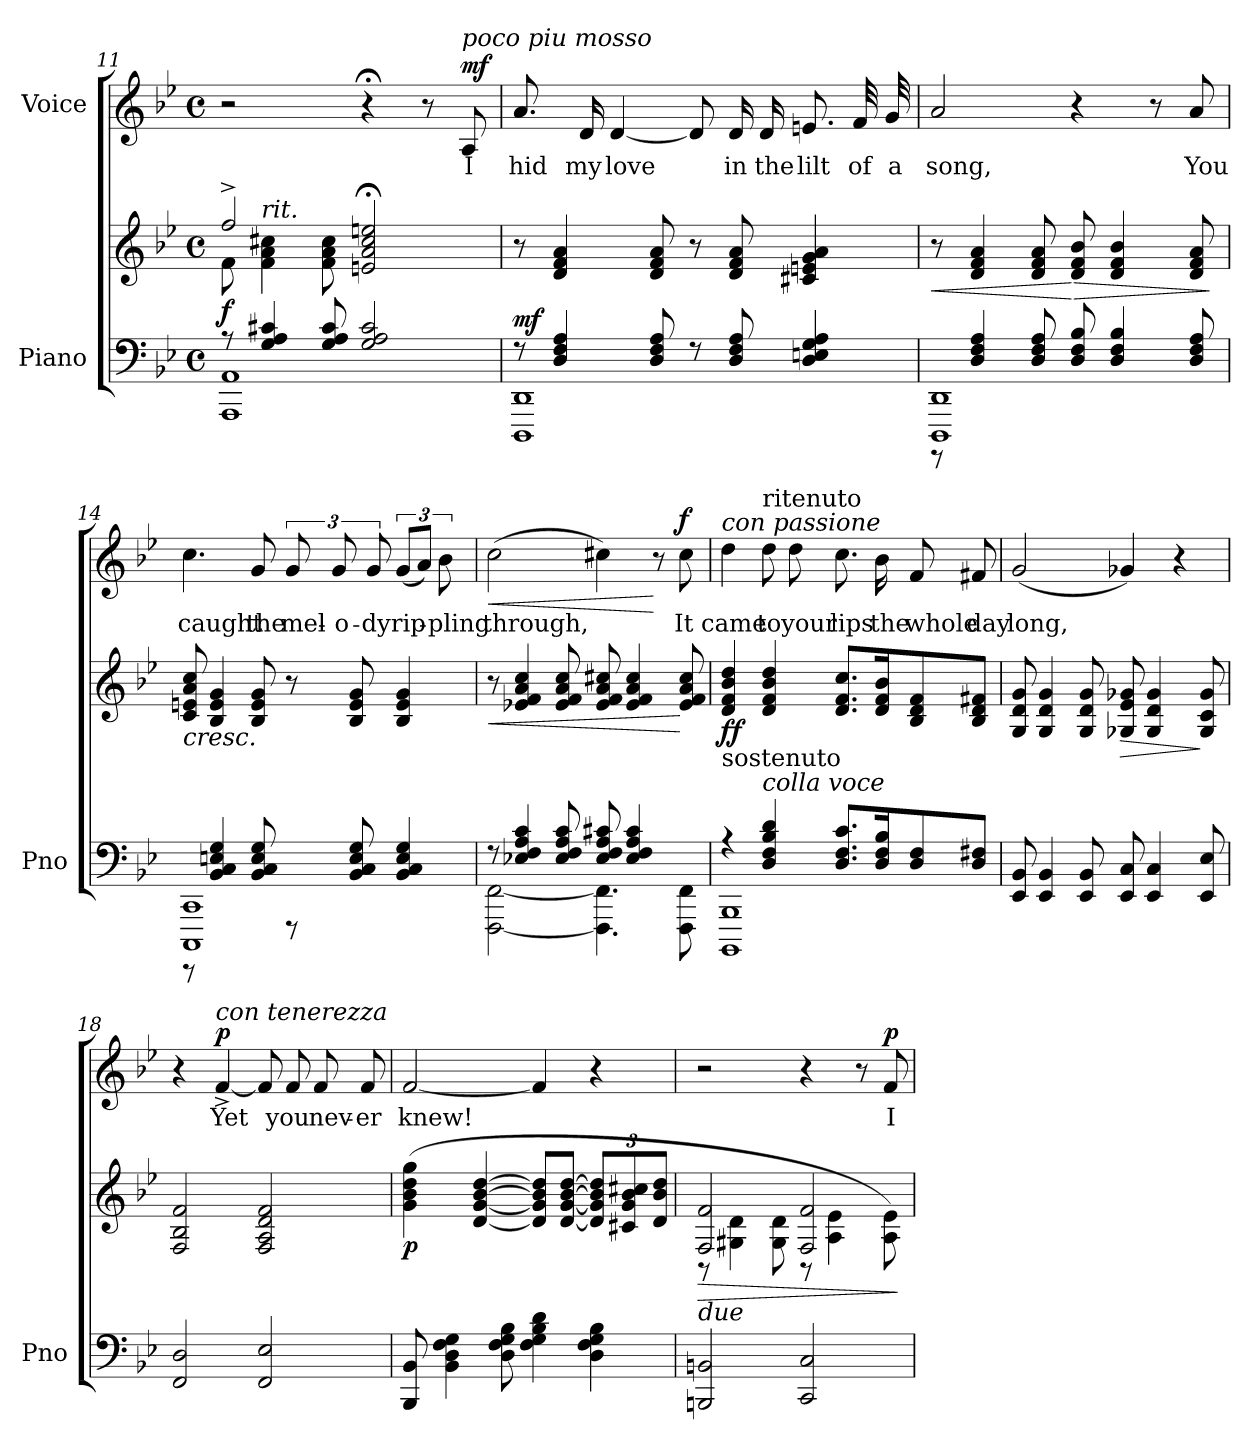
**kern	**kern	**dynam	**kern	**text	**dynam
*part2	*part2	*part2	*part1	*part1	*part1
*staff3	*staff2	*staff2/3	*staff1	*staff1	*staff1
*I"Piano	*	*	*I"Voice	*	*
*I'Pno	*	*	*	*	*
*clefF4	*clefG2	*	*clefG2	*	*
*k[b-e-]	*k[b-e-]	*	*k[b-e-]	*	*
*M4/4	*M4/4	*	*M4/4	*	*
*met(c)	*met(c)	*	*met(c)	*	*
=11	=11	=11	=11	=11	=11
*^	*^	*	*	*	*
*	*^	*	*	*	*	*	*
!	!	!	!	!	!LO:DY:b	!	!	!
8r	1AAA 1AA	2ryy	2ff^/	8f\	f	2r	.	.
!	!	!	!	!LO:TX:i:t=rit.	!	!	!	!
4G/ 4A/ 4c#X/	.	.	.	4f\ 4a\ 4cc#X\	.	.	.	.
8G/ 8A/ 8c#/	.	.	.	8f\ 8a\ 8cc#\	.	.	.	.
2G/ 2A/ 2c#/	.	4ryy	2en/;< 2a/;< 2cc#/;< 2een/;<	2ryy	.	4r;<	.	.
.	.	8ryy	.	.	.	8r	.	.
!	!	!	!	!	!	!LO:TX:i:t=poco piu mosso	!	!
!	!	!	!	!	!	!	!	!LO:DY:a
.	.	8ryy	.	.	.	8A/	I	mf
*	*	*	*v	*v	*	*	*	*
=12	=12	=12	=12	=12	=12	=12	=12
!	!	!	!	!LO:DY:a=2	!	!	!
*	*v	*v	*	*	*	*	*
8r	1DDD 1DD	8r	mf	8.a/	hid	.
4D/ 4F/ 4A/	.	4d/ 4f/ 4a/	.	.	.	.
.	.	.	.	16d/	my	.
.	.	.	.	[4d/	love	.
8D/ 8F/ 8A/	.	8d/ 8f/ 8a/	.	.	.	.
8r	.	8r	.	8d/]	.	.
8D/ 8F/ 8A/	.	8d/ 8f/ 8a/	.	16d/	in	.
.	.	.	.	16d/	the	.
4D/ 4En/ 4G/ 4A/	.	4c#X/ 4en/ 4g/ 4a/	.	8.en/	lilt	.
.	.	.	.	32f/	of	.
.	.	.	.	32g/	a	.
=13	=13	=13	=13	=13	=13	=13
!	!	!	!LO:HP:b	!	!	!
1DDD 1DD	8r	8r	<	2a/	song,	.
.	4D/ 4F/ 4A/	4d/ 4f/ 4a/	.	.	.	.
.	8D/ 8F/ 8A/	8d/ 8f/ 8a/	.	.	.	.
!	!	!	!LO:HP:n=1:b	!	!	!
.	8D/ 8F/ 8B-/	8d/ 8f/ 8b-/	[ >	4r	.	.
.	4D/ 4F/ 4B-/	4d/ 4f/ 4b-/	.	.	.	.
.	.	.	.	8r	.	.
.	8D/ 8F/ 8A/	8d/ 8f/ 8a/	.	8a/	You	.
*v	*v	*	*	*	*	*
.	.	]	.	.	.
=14	=14	=14	=14	=14	=14
*^	*	*	*	*	*
!	!	!LO:TX:b:i:t=cresc.	!	!	!	!
1CCC 1CC	8r	8c/ 8en/ 8a/ 8cc/	.	4.cc\	caught	.
.	4BB-/ 4C/ 4En/ 4G/	4B-/ 4e/ 4g/	.	.	.	.
.	8BB-/ 8C/ 8E/ 8G/	8B-/ 8e/ 8g/	.	8g/	the	.
.	8r	8r	.	12g/	mel-	.
.	.	.	.	12g/	-o-	.
.	8BB-/ 8C/ 8E/ 8G/	8B-/ 8e/ 8g/	.	.	.	.
.	.	.	.	12g/	-dy	.
.	4BB-/ 4C/ 4E/ 4G/	4B-/ 4e/ 4g/	.	(12g/L	rip-	.
.	.	.	.	12a/J)	.	.
.	.	.	.	12b-\	-pling	.
=15	=15	=15	=15	=15	=15	=15
!	!	!	!LO:HP:b	!	!	!LO:HP:b
8r	[2FFF\ [2FF\	8r	<	(2cc\	through,	<
4E-X/ 4F/ 4A/ 4c/	.	4e-X/ 4f/ 4a/ 4cc/	.	.	.	.
8E-/ 8F/ 8A/ 8c/	.	8e-/ 8f/ 8a/ 8cc/	.	.	.	.
8E-/ 8F/ 8A/ 8c#X/	4.FFF\] 4.FF\]	8e-/ 8f/ 8a/ 8cc#X/	.	4cc#X\)	.	.
4E-/ 4F/ 4A/ 4c#/	.	4e-/ 4f/ 4a/ 4cc#/	.	.	.	.
.	.	.	.	8r	.	[
!	!	!	!	!	!	!LO:DY:a
8FFF\ 8FF\	8ryy	8e-/ 8f/ 8a/ 8cc#/	[	8cc#\	It	f
=16	=16	=16	=16	=16	=16	=16
!	!	!	!	!LO:TX:i:t=con passione	!	!
!	!	!LO:TX:b:t=sostenuto	!	!	!	!
!	!	!	!LO:DY:b	!	!	!
4r	1BBBB- 1BBB-	4d/ 4f/ 4b-/ 4dd/	ff	4dd\	came	.
!	!	!	!	!LO:TX:a:t=ritenuto	!	!
!LO:TX:i:t=colla voce	!	!	!	!	!	!
4D/ 4F/ 4B-/ 4d/	.	4d/ 4f/ 4b-/ 4dd/	.	8dd\	to	.
.	.	.	.	8dd\	your	.
8.D/ 8.F/ 8.c/L	.	8.d/ 8.f/ 8.cc/L	.	8.cc\	lips	.
16D/ 16F/ 16B-/K	.	16d/ 16f/ 16b-/K	.	16b-\	the	.
8D/ 8F/	.	8B-/ 8d/ 8f/	.	8f/	whole	.
8D/ 8F#X/J	.	8B-/ 8d/ 8f#X/J	.	8f#X/	day	.
*v	*v	*	*	*	*	*
=17	=17	=17	=17	=17	=17
8EE-/ 8BB-/	8G/ 8d/ 8g/	.	(2g/	long,	.
4EE-/ 4BB-/	4G/ 4d/ 4g/	.	.	.	.
8EE-/ 8BB-/	8G/ 8d/ 8g/	.	.	.	.
!	!	!LO:HP:b	!	!	!
8EE-/ 8C/	8G-X/ 8e-/ 8g-X/	>	4g-X/)	.	.
4EE-/ 4C/	4G-/ 4d/ 4g-/	.	.	.	.
.	.	.	4r	.	.
8EE-/ 8E-/	8G-/ 8c/ 8g-/	]	.	.	.
=18	=18	=18	=18	=18	=18
2FF/ 2D/	2F/ 2B-/ 2f/	.	4r	.	.
!	!	!	!LO:TX:i:t=con tenerezza	!	!
!	!	!	!	!	!LO:DY:a
.	.	.	[4f^>/	Yet	p
2FF/ 2E-/	2F/ 2A/ 2d/ 2f/	.	8f/]	.	.
.	.	.	8f/	you	.
.	.	.	8f/	nev-	.
.	.	.	8f/	-er	.
=19	=19	=19	=19	=19	=19
!	!	!LO:DY:b	!	!	!
8BBB-/ 8BB-/	(4g\ 4b-\ 4dd\ 4gg\	p	[2f/	knew!	.
4BB-\ 4D\ 4F\ 4G\	.	.	.	.	.
.	[4d/ [4g/ [4b-/ [4dd/	.	.	.	.
8D\ 8F\ 8G\ 8B-\	.	.	.	.	.
4F\ 4G\ 4B-\ 4d\	8d/] 8g/] 8b-/] 8dd/]L	.	4f/]	.	.
.	[8d/ [8g/ [8b-/ [8dd/J	.	.	.	.
*	*Xbrackettup	*	*	*	*
4D\ 4F\ 4G\ 4B-\	12d/] 12g/] 12b-/] 12dd/]L	.	4r	.	.
.	12c#X/ 12g/ 12b-/ 12cc#X/	.	.	.	.
.	12d/ 12b-/ 12dd/J	.	.	.	.
=20	=20	=20	=20	=20	=20
!LO:TX:i:t=due	!	!	!	!	!
!	!	!LO:HP:b	!	!	!
*	*^	*	*	*	*
2BBBn/ 2BBn/	2F/ 2f/	8r	>	2r	.	.
.	.	4G#X\ 4d\	.	.	.	.
.	.	8G#\ 8d\	.	.	.	.
2CC/ 2C/	2F/ 2f/	8r	.	4r	.	.
.	.	4A\ 4e-\	.	.	.	.
.	.	.	.	8r	.	.
!	!	!	!	!	!	!LO:DY:a
.	.	8A\ 8e-\)	.	8f/	I	p
*	*v	*v	*	*	*	*
.	.	]	.	.	.
=	=	=	=	=	=
*-	*-	*-	*-	*-	*-
